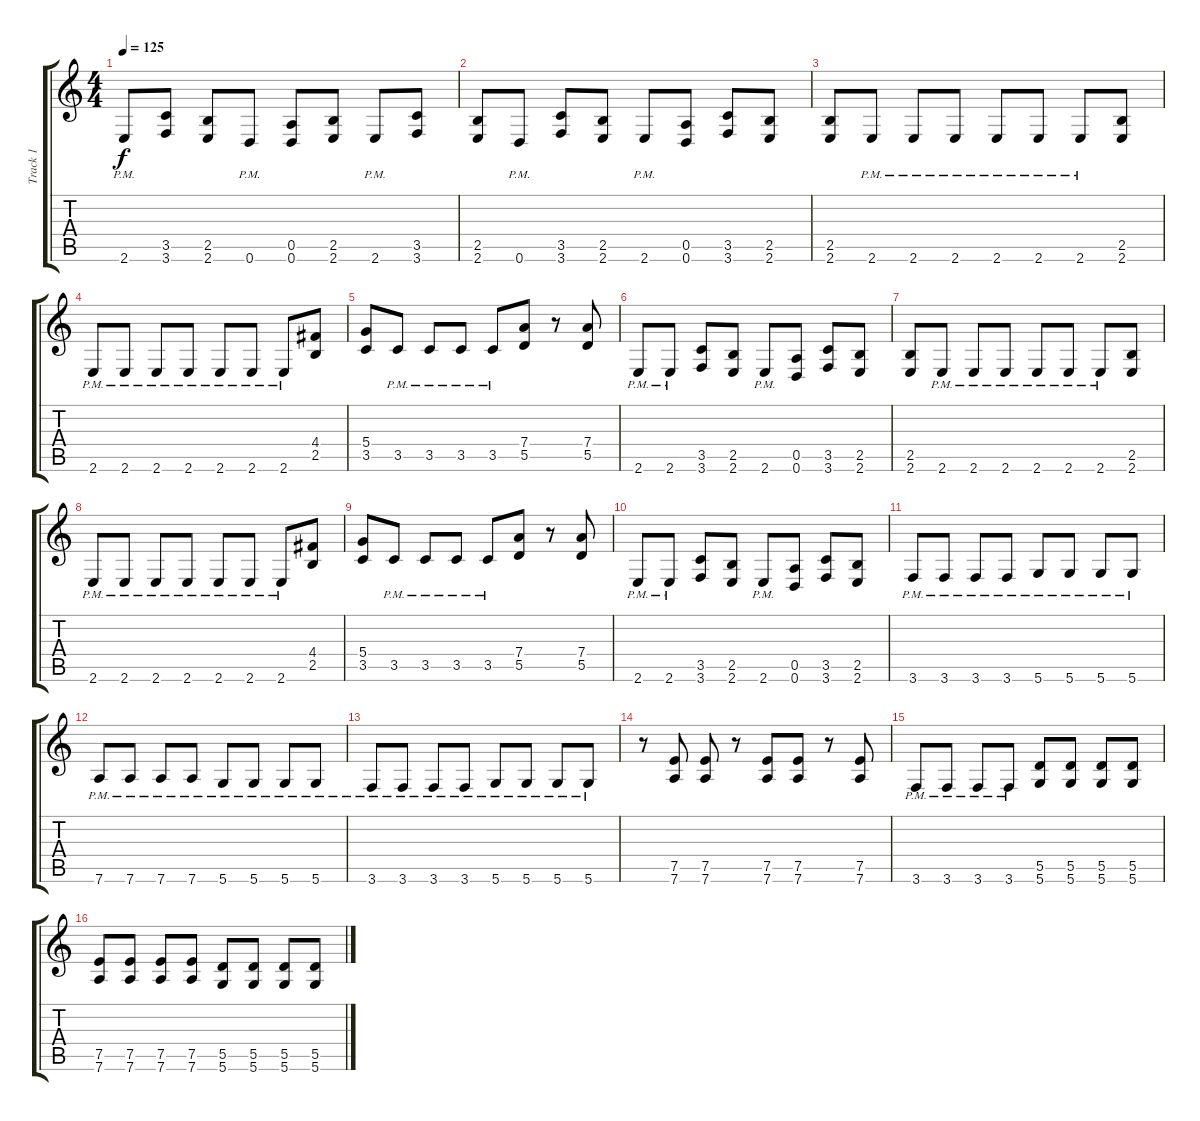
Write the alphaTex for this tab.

\track ("Track 1" "Track 1") {instrument distortionguitar}
\staff {score tabs}
\tuning (E4 B3 G3 D3 A2 D2) {hide}
\ts (4 4)
\tempo 125
\clef g2
\ks c
2.6{pm}.8{dy f} (3.5 3.6).8 (2.5 2.6).8 0.6{pm}.8 (0.5 0.6).8 (2.5 2.6).8 2.6{pm}.8 (3.5 3.6).8 |
(2.5 2.6).8 0.6{pm}.8 (3.5 3.6).8 (2.5 2.6).8 2.6{pm}.8 (0.5 0.6).8 (3.5 3.6).8 (2.5 2.6).8 |
(2.5 2.6).8 2.6{pm}.8 2.6{pm}.8 2.6{pm}.8 2.6{pm}.8 2.6{pm}.8 2.6{pm}.8 (2.5 2.6).8 |
2.6{pm}.8 2.6{pm}.8 2.6{pm}.8 2.6{pm}.8 2.6{pm}.8 2.6{pm}.8 2.6{pm}.8 (4.4 2.5).8 |
(5.4 3.5).8 3.5{pm}.8 3.5{pm}.8 3.5{pm}.8 3.5{pm}.8 (7.4 5.5).8 r.8 (7.4 5.5).8 |
2.6{pm}.8 2.6{pm}.8 (3.5 3.6).8 (2.5 2.6).8 2.6{pm}.8 (0.5 0.6).8 (3.5 3.6).8 (2.5 2.6).8 |
(2.5 2.6).8 2.6{pm}.8 2.6{pm}.8 2.6{pm}.8 2.6{pm}.8 2.6{pm}.8 2.6{pm}.8 (2.5 2.6).8 |
2.6{pm}.8 2.6{pm}.8 2.6{pm}.8 2.6{pm}.8 2.6{pm}.8 2.6{pm}.8 2.6{pm}.8 (4.4 2.5).8 |
(5.4 3.5).8 3.5{pm}.8 3.5{pm}.8 3.5{pm}.8 3.5{pm}.8 (7.4 5.5).8 r.8 (7.4 5.5).8 |
2.6{pm}.8 2.6{pm}.8 (3.5 3.6).8 (2.5 2.6).8 2.6{pm}.8 (0.5 0.6).8 (3.5 3.6).8 (2.5 2.6).8 |
3.6{pm}.8 3.6{pm}.8 3.6{pm}.8 3.6{pm}.8 5.6{pm}.8 5.6{pm}.8 5.6{pm}.8 5.6{pm}.8 |
7.6{pm}.8 7.6{pm}.8 7.6{pm}.8 7.6{pm}.8 5.6{pm}.8 5.6{pm}.8 5.6{pm}.8 5.6{pm}.8 |
3.6{pm}.8 3.6{pm}.8 3.6{pm}.8 3.6{pm}.8 5.6{pm}.8 5.6{pm}.8 5.6{pm}.8 5.6{pm}.8 |
r.8 (7.5 7.6).8 (7.5 7.6).8 r.8 (7.5 7.6).8 (7.5 7.6).8 r.8 (7.5 7.6).8 |
3.6{pm}.8 3.6{pm}.8 3.6{pm}.8 3.6{pm}.8 (5.5 5.6).8 (5.5 5.6).8 (5.5 5.6).8 (5.5 5.6).8 |
(7.5 7.6).8 (7.5 7.6).8 (7.5 7.6).8 (7.5 7.6).8 (5.5 5.6).8 (5.5 5.6).8 (5.5 5.6).8 (5.5 5.6).8
